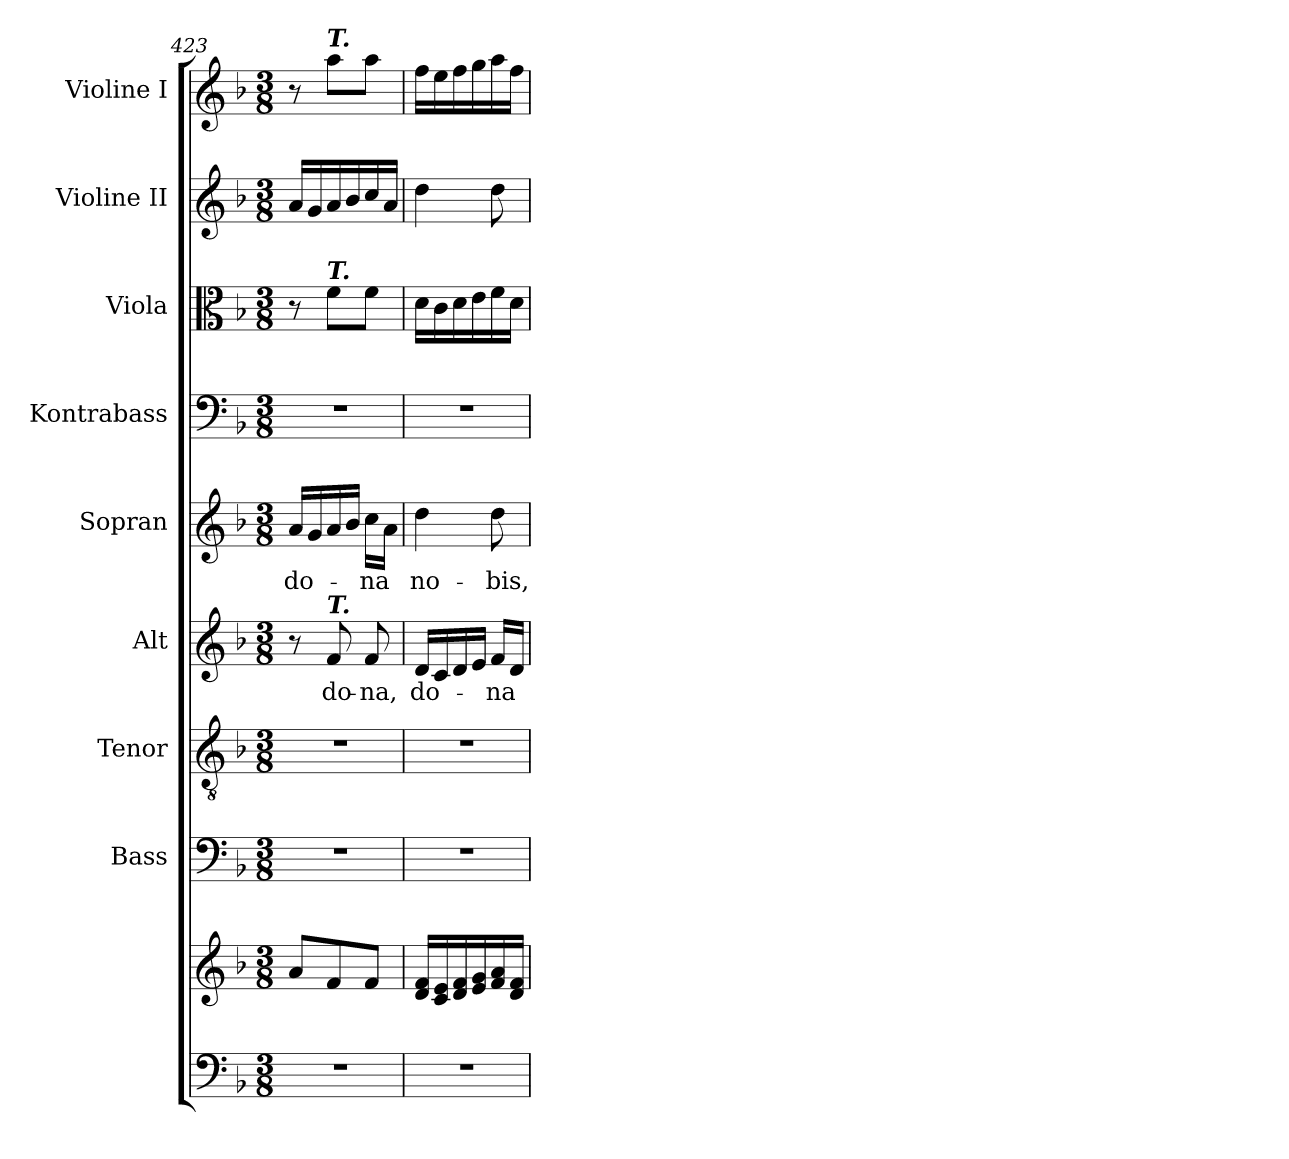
**kern	**kern	**kern	**kern	**kern	**text	**kern	**text	**kern	**kern	**kern	**kern
*part9	*part9	*part8	*part7	*part6	*part6	*part5	*part5	*part4	*part3	*part2	*part1
*staff10	*staff9	*staff8	*staff7	*staff6	*staff6	*staff5	*staff5	*staff4	*staff3	*staff2	*staff1
*	*	*I"Bass	*I"Tenor	*I"Alt	*	*I"Sopran	*	*I"Kontrabass	*I"Viola	*I"Violine II	*I"Violine I
*	*	*I'B.	*I'T.	*I'A.	*	*I'S.	*	*I'Kb.	*I'Vla.	*I'Vl. II	*I'Vl. I
*clefF4	*clefG2	*clefF4	*clefGv2	*clefG2	*	*clefG2	*	*clefF4	*clefC3	*clefG2	*clefG2
*	*	*	*	*	*	*	*	*ITrd7c12	*	*	*
*k[b-]	*k[b-]	*k[b-]	*k[b-]	*k[b-]	*	*k[b-]	*	*k[b-]	*k[b-]	*k[b-]	*k[b-]
*F:	*F:	*F:	*F:	*F:	*	*F:	*	*F:	*F:	*F:	*F:
*M3/8	*M3/8	*M3/8	*M3/8	*M3/8	*	*M3/8	*	*M3/8	*M3/8	*M3/8	*M3/8
=423	=423	=423	=423	=423	=423	=423	=423	=423	=423	=423	=423
!	!	!	!	!	!	!	!LO:LY:b	!	!	!	!
4.r	8a/L	4.r	4.r	8r	.	16a/LL	do-	4.r	8r	16a/LL	8r
.	.	.	.	.	.	16g/	.	.	.	16g/	.
!	!	!	!	!	!	!	!	!	!	!	!LO:TX:a:Bi:t=T.
!	!	!	!	!	!	!	!	!	!LO:TX:a:Bi:t=T.	!	!
!	!	!	!	!LO:TX:a:Bi:t=T.	!	!	!	!	!	!	!
!	!	!	!	!	!LO:LY:b	!	!	!	!	!	!
.	8f/	.	.	8f/	do-	16a/	.	.	8f\L	16a/	8aa\L
.	.	.	.	.	.	16b-/JJ	.	.	.	16b-/	.
!	!	!	!	!	!LO:LY:b	!	!LO:LY:b	!	!	!	!
.	8f/J	.	.	8f/	-na,	16cc\LL	-na	.	8f\J	16cc/	8aa\J
.	.	.	.	.	.	16a\JJ	.	.	.	16a/JJ	.
=424	=424	=424	=424	=424	=424	=424	=424	=424	=424	=424	=424
!	!	!	!	!	!LO:LY:b	!	!LO:LY:b	!	!	!	!
4.r	16d/ 16f/LL	4.r	4.r	16d/LL	do-	4dd\	no-	4.r	16d\LL	4dd\	16ff\LL
.	16c/ 16e/	.	.	16c/	.	.	.	.	16c\	.	16ee\
.	16d/ 16f/	.	.	16d/	.	.	.	.	16d\	.	16ff\
.	16e/ 16g/	.	.	16e/JJ	.	.	.	.	16e\	.	16gg\
!	!	!	!	!	!LO:LY:b	!	!LO:LY:b	!	!	!	!
.	16f/ 16a/	.	.	16f/LL	-na	8dd\	-bis,	.	16f\	8dd\	16aa\
.	16d/ 16f/JJ	.	.	16d/JJ	.	.	.	.	16d\JJ	.	16ff\JJ
=	=	=	=	=	=	=	=	=	=	=	=
*-	*-	*-	*-	*-	*-	*-	*-	*-	*-	*-	*-
